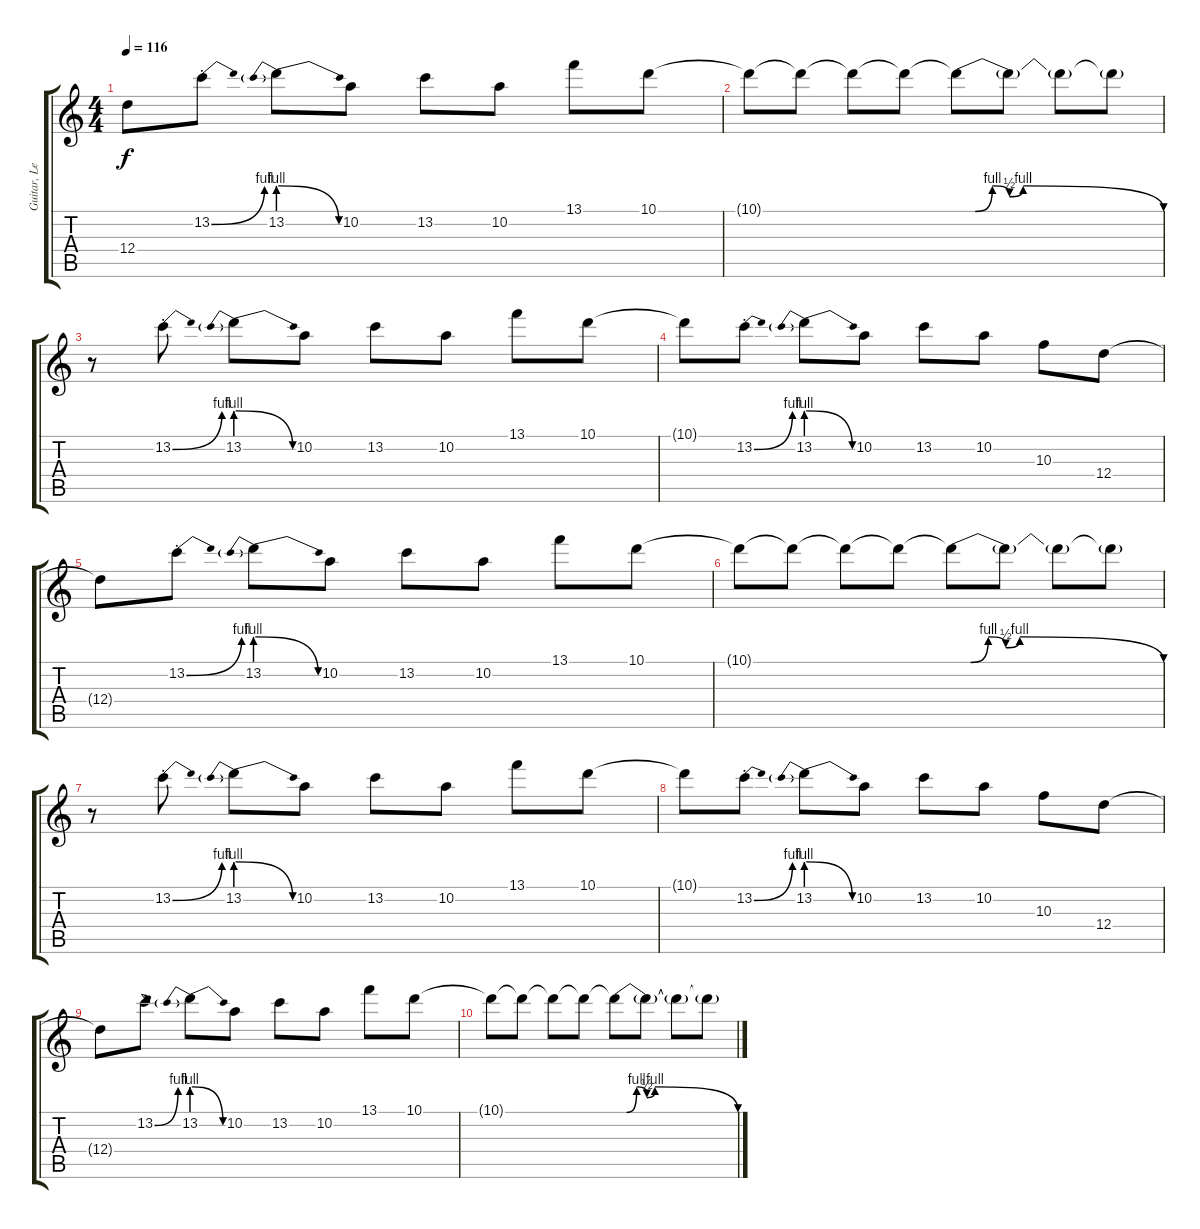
\track ("Guitar, Lead" "Guitar, Le") {instrument distortionguitar}
\staff {score tabs}
\tuning (E4 B3 G3 D3 A2 E2) {hide}
\ts (4 4)
\tempo 116
\clef g2
\ks c
12.4{t}.8{dy f} 13.2{be (bend 0 0 60 4) st}.8 13.2{be (prebendrelease 0 4 60 0)}.8 10.2.8 13.2.8 10.2.8 13.1.8 10.1.8 |
10.1{t}.8 10.1{t}.8 10.1{t}.8 10.1{t}.8 10.1{be (custom 0 0 5 0 10 4 15 2 19 4 60 0) t}.8 10.1{t}.8 10.1{t}.8 10.1{t}.8 |
r.8 13.2{be (bend 0 0 60 4) st}.8 13.2{be (prebendrelease 0 4 60 0)}.8 10.2.8 13.2.8 10.2.8 13.1.8 10.1.8 |
10.1{t}.8 13.2{be (bend 0 0 60 4) st}.8 13.2{be (prebendrelease 0 4 60 0)}.8 10.2.8 13.2.8 10.2.8 10.3.8 12.4.8 |
12.4{t}.8 13.2{be (bend 0 0 60 4) st}.8 13.2{be (prebendrelease 0 4 60 0)}.8 10.2.8 13.2.8 10.2.8 13.1.8 10.1.8 |
10.1{t}.8 10.1{t}.8 10.1{t}.8 10.1{t}.8 10.1{be (custom 0 0 5 0 10 4 15 2 19 4 60 0) t}.8 10.1{t}.8 10.1{t}.8 10.1{t}.8 |
r.8 13.2{be (bend 0 0 60 4) st}.8 13.2{be (prebendrelease 0 4 60 0)}.8 10.2.8 13.2.8 10.2.8 13.1.8 10.1.8 |
10.1{t}.8 13.2{be (bend 0 0 60 4) st}.8 13.2{be (prebendrelease 0 4 60 0)}.8 10.2.8 13.2.8 10.2.8 10.3.8 12.4.8 |
12.4{t}.8 13.2{be (bend 0 0 60 4) st}.8 13.2{be (prebendrelease 0 4 60 0)}.8 10.2.8 13.2.8 10.2.8 13.1.8 10.1.8 |
10.1{t}.8 10.1{t}.8 10.1{t}.8 10.1{t}.8 10.1{be (custom 0 0 5 0 10 4 15 2 19 4 60 0) t}.8 10.1{t}.8 10.1{t}.8 10.1{t}.8
